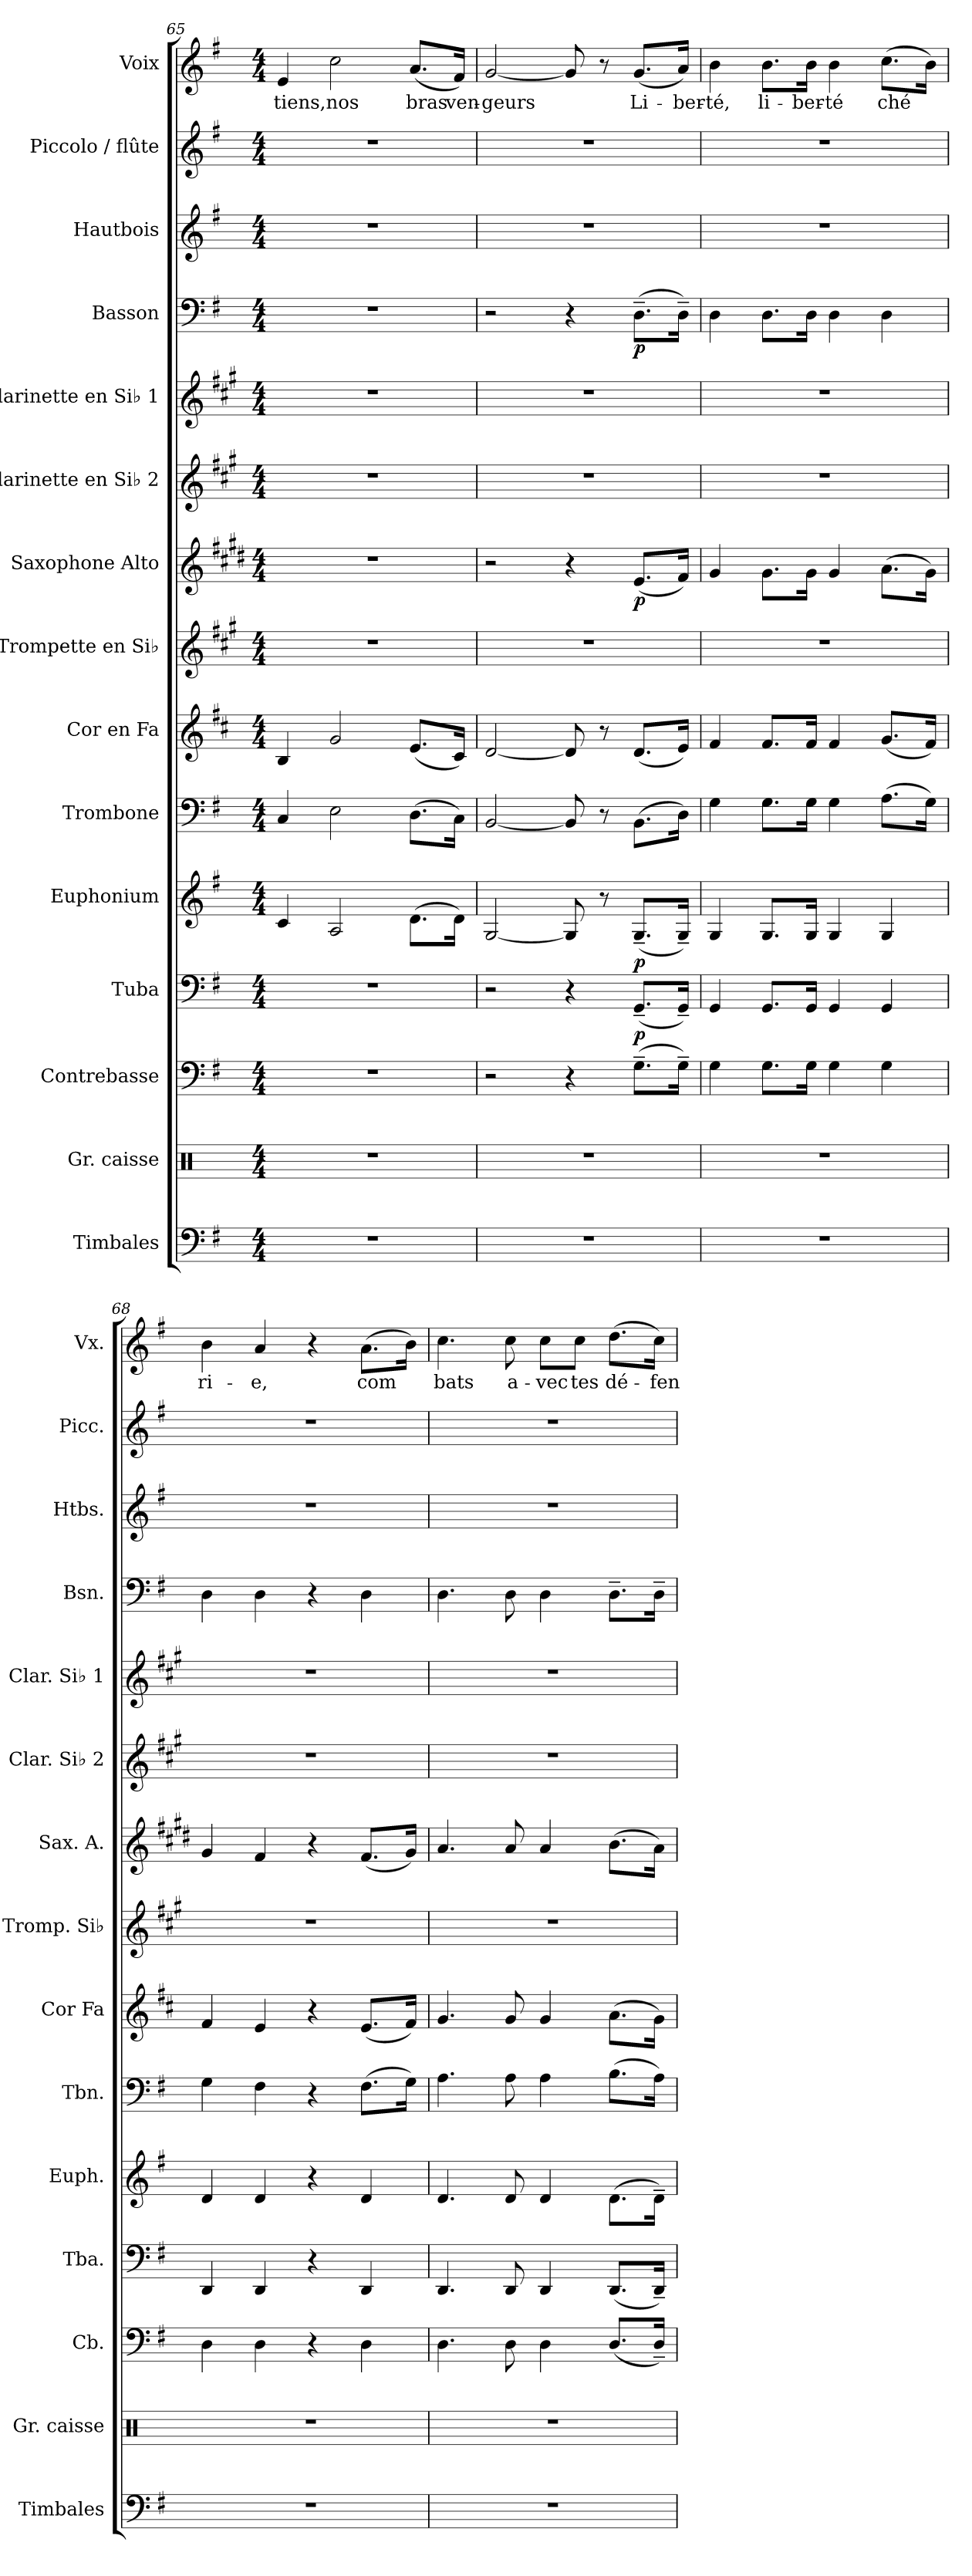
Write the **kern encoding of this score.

**kern	**kern	**kern	**dynam	**kern	**dynam	**kern	**kern	**kern	**kern	**kern	**dynam	**kern	**kern	**kern	**dynam	**kern	**kern	**kern	**text
*part15	*part14	*part13	*part13	*part12	*part12	*part11	*part10	*part9	*part8	*part7	*part7	*part6	*part5	*part4	*part4	*part3	*part2	*part1	*part1
*staff15	*staff14	*staff13	*staff13	*staff12	*staff12	*staff11	*staff10	*staff9	*staff8	*staff7	*staff7	*staff6	*staff5	*staff4	*staff4	*staff3	*staff2	*staff1	*staff1
*I"Timbales	*I"Gr. caisse	*I"Contrebasse	*	*I"Tuba	*	*I"Euphonium	*I"Trombone	*I"Cor en Fa	*I"Trompette en Si♭	*I"Saxophone Alto	*	*I"Clarinette en Si♭ 2	*I"Clarinette en Si♭ 1	*I"Basson	*	*I"Hautbois	*I"Piccolo / flûte	*I"Voix	*
*I'Timbales	*I'Gr. caisse	*I'Cb.	*	*I'Tba.	*	*I'Euph.	*I'Tbn.	*I'Cor Fa	*I'Tromp. Si♭	*I'Sax. A.	*	*I'Clar. Si♭ 2	*I'Clar. Si♭ 1	*I'Bsn.	*	*I'Htbs.	*I'Picc.	*I'Vx.	*
*clefF4	*clefX	*clefF4	*	*clefF4	*	*clefG2	*clefF4	*clefG2	*clefG2	*clefG2	*	*clefG2	*clefG2	*clefF4	*	*clefG2	*clefG2	*clefG2	*
*ITrd-7c-12	*	*ITrd7c12	*	*	*	*ITrd8c14	*	*ITrd4c7	*ITrd1c2	*ITrd5c9	*	*ITrd1c2	*ITrd1c2	*	*	*	*ITrd-7c-12	*	*
*k[f#]	*k[]	*k[f#]	*	*k[f#]	*	*k[f#]	*k[f#]	*k[f#]	*k[f#]	*k[f#]	*	*k[f#]	*k[f#]	*k[f#]	*	*k[f#]	*k[f#]	*k[f#]	*
*M4/4	*M4/4	*M4/4	*	*M4/4	*	*M4/4	*M4/4	*M4/4	*M4/4	*M4/4	*	*M4/4	*M4/4	*M4/4	*	*M4/4	*M4/4	*M4/4	*
=65	=65	=65	=65	=65	=65	=65	=65	=65	=65	=65	=65	=65	=65	=65	=65	=65	=65	=65	=65
!	!	!	!	!	!	!	!	!	!	!	!	!	!	!	!	!	!	!	!LO:LY:b
1r	1r	1r	.	1r	.	4C/	4C/	4E/	1r	1r	.	1r	1r	1r	.	1r	1r	4e/	-tiens,
!	!	!	!	!	!	!	!	!	!	!	!	!	!	!	!	!	!	!	!LO:LY:b
.	.	.	.	.	.	2AA/	2E\	2c/	.	.	.	.	.	.	.	.	.	2cc\	nos
!	!	!	!	!	!	!	!	!	!	!	!	!	!	!	!	!	!	!	!LO:LY:b
.	.	.	.	.	.	(>8.D\L	(>8.D\L	(<8.A/L	.	.	.	.	.	.	.	.	.	(<8.a/L	bras
!	!	!	!	!	!	!	!	!	!	!	!	!	!	!	!	!	!	!	!LO:LY:b
.	.	.	.	.	.	16D\Jk)	16C\Jk)	16F#/Jk)	.	.	.	.	.	.	.	.	.	16f#/Jk)	ven-
=66	=66	=66	=66	=66	=66	=66	=66	=66	=66	=66	=66	=66	=66	=66	=66	=66	=66	=66	=66
!	!	!	!	!	!	!	!	!	!	!	!	!	!	!	!	!	!	!	!LO:LY:b
1r	1r	2r	.	2r	.	[2GG/	[2BB/	[2G/	1r	2r	.	1r	1r	2r	.	1r	1r	[2g/	-geurs
.	.	4r	.	4r	.	8GG/]	8BB/]	8G/]	.	4r	.	.	.	4r	.	.	.	8g/]	.
.	.	.	.	.	.	8r	8r	8r	.	.	.	.	.	.	.	.	.	8r	.
!	!	!	!LO:DY:a	!	!LO:DY:a	!	!	!	!	!	!LO:DY:b	!	!	!	!LO:DY:b	!	!	!	!LO:LY:b
.	.	(>8.GG~\L	p	(<8.GG~/L	p	(<8.GG~/L	(>8.BB\L	(<8.G/L	.	(<8.G/L	p	.	.	(>8.D~\L	p	.	.	(<8.g/L	Li-
!	!	!	!	!	!	!	!	!	!	!	!	!	!	!	!	!	!	!	!LO:LY:b
.	.	16GG~\Jk)	.	16GG~/Jk)	.	16GG~/Jk)	16D\Jk)	16A/Jk)	.	16A/Jk)	.	.	.	16D~\Jk)	.	.	.	16a/Jk)	-ber-
=67	=67	=67	=67	=67	=67	=67	=67	=67	=67	=67	=67	=67	=67	=67	=67	=67	=67	=67	=67
!	!	!	!	!	!	!	!	!	!	!	!	!	!	!	!	!	!	!	!LO:LY:b
1r	1r	4GG\	.	4GG/	.	4GG/	4G\	4B/	1r	4B/	.	1r	1r	4D\	.	1r	1r	4b\	-té,
!	!	!	!	!	!	!	!	!	!	!	!	!	!	!	!	!	!	!	!LO:LY:b
.	.	8.GG\L	.	8.GG/L	.	8.GG/L	8.G\L	8.B/L	.	8.B\L	.	.	.	8.D\L	.	.	.	8.b\L	li-
!	!	!	!	!	!	!	!	!	!	!	!	!	!	!	!	!	!	!	!LO:LY:b
.	.	16GG\Jk	.	16GG/Jk	.	16GG/Jk	16G\Jk	16B/Jk	.	16B\Jk	.	.	.	16D\Jk	.	.	.	16b\Jk	-ber-
!	!	!	!	!	!	!	!	!	!	!	!	!	!	!	!	!	!	!	!LO:LY:b
.	.	4GG\	.	4GG/	.	4GG/	4G\	4B/	.	4B/	.	.	.	4D\	.	.	.	4b\	-té
!	!	!	!	!	!	!	!	!	!	!	!	!	!	!	!	!	!	!	!LO:LY:b
.	.	4GG\	.	4GG/	.	4GG/	(>8.A\L	(<8.c/L	.	(>8.c\L	.	.	.	4D\	.	.	.	(>8.cc\L	ché
.	.	.	.	.	.	.	16G\Jk)	16B/Jk)	.	16B\Jk)	.	.	.	.	.	.	.	16b\Jk)	.
=68	=68	=68	=68	=68	=68	=68	=68	=68	=68	=68	=68	=68	=68	=68	=68	=68	=68	=68	=68
!	!	!	!	!	!	!	!	!	!	!	!	!	!	!	!	!	!	!	!LO:LY:b
1r	1r	4DD\	.	4DD/	.	4D/	4G\	4B/	1r	4B/	.	1r	1r	4D\	.	1r	1r	4b\	ri-
!	!	!	!	!	!	!	!	!	!	!	!	!	!	!	!	!	!	!	!LO:LY:b
.	.	4DD\	.	4DD/	.	4D/	4F#\	4A/	.	4A/	.	.	.	4D\	.	.	.	4a/	-e,
.	.	4r	.	4r	.	4r	4r	4r	.	4r	.	.	.	4r	.	.	.	4r	.
!	!	!	!	!	!	!	!	!	!	!	!	!	!	!	!	!	!	!	!LO:LY:b
.	.	4DD\	.	4DD/	.	4D/	(>8.F#\L	(<8.A/L	.	(<8.A/L	.	.	.	4D\	.	.	.	(>8.a\L	-com
.	.	.	.	.	.	.	16G\Jk)	16B/Jk)	.	16B/Jk)	.	.	.	.	.	.	.	16b\Jk)	.
=69	=69	=69	=69	=69	=69	=69	=69	=69	=69	=69	=69	=69	=69	=69	=69	=69	=69	=69	=69
!	!	!	!	!	!	!	!	!	!	!	!	!	!	!	!	!	!	!	!LO:LY:b
1r	1r	4.DD\	.	4.DD/	.	4.D/	4.A\	4.c/	1r	4.c/	.	1r	1r	4.D\	.	1r	1r	4.cc\	bats
!	!	!	!	!	!	!	!	!	!	!	!	!	!	!	!	!	!	!	!LO:LY:b
.	.	8DD\	.	8DD/	.	8D/	8A\	8c/	.	8c/	.	.	.	8D\	.	.	.	8cc\	a-
!	!	!	!	!	!	!	!	!	!	!	!	!	!	!	!	!	!	!	!LO:LY:b
.	.	4DD\	.	4DD/	.	4D/	4A\	4c/	.	4c/	.	.	.	4D\	.	.	.	8cc\L	-vec
!	!	!	!	!	!	!	!	!	!	!	!	!	!	!	!	!	!	!	!LO:LY:b
.	.	.	.	.	.	.	.	.	.	.	.	.	.	.	.	.	.	8cc\J	tes
!	!	!	!	!	!	!	!	!	!	!	!	!	!	!	!	!	!	!	!LO:LY:b
.	.	(<8.DD/L	.	(<8.DD/L	.	(>8.D\L	(>8.B\L	(>8.d\L	.	(>8.d\L	.	.	.	8.D~\L	.	.	.	(>8.dd\L	dé-
!	!	!	!	!	!	!	!	!	!	!	!	!	!	!	!	!	!	!	!LO:LY:b
.	.	16DD~/Jk)	.	16DD~/Jk)	.	16D~\Jk)	16A\Jk)	16c\Jk)	.	16c\Jk)	.	.	.	16D~\Jk	.	.	.	16cc\Jk)	-fen-
=	=	=	=	=	=	=	=	=	=	=	=	=	=	=	=	=	=	=	=
*-	*-	*-	*-	*-	*-	*-	*-	*-	*-	*-	*-	*-	*-	*-	*-	*-	*-	*-	*-
